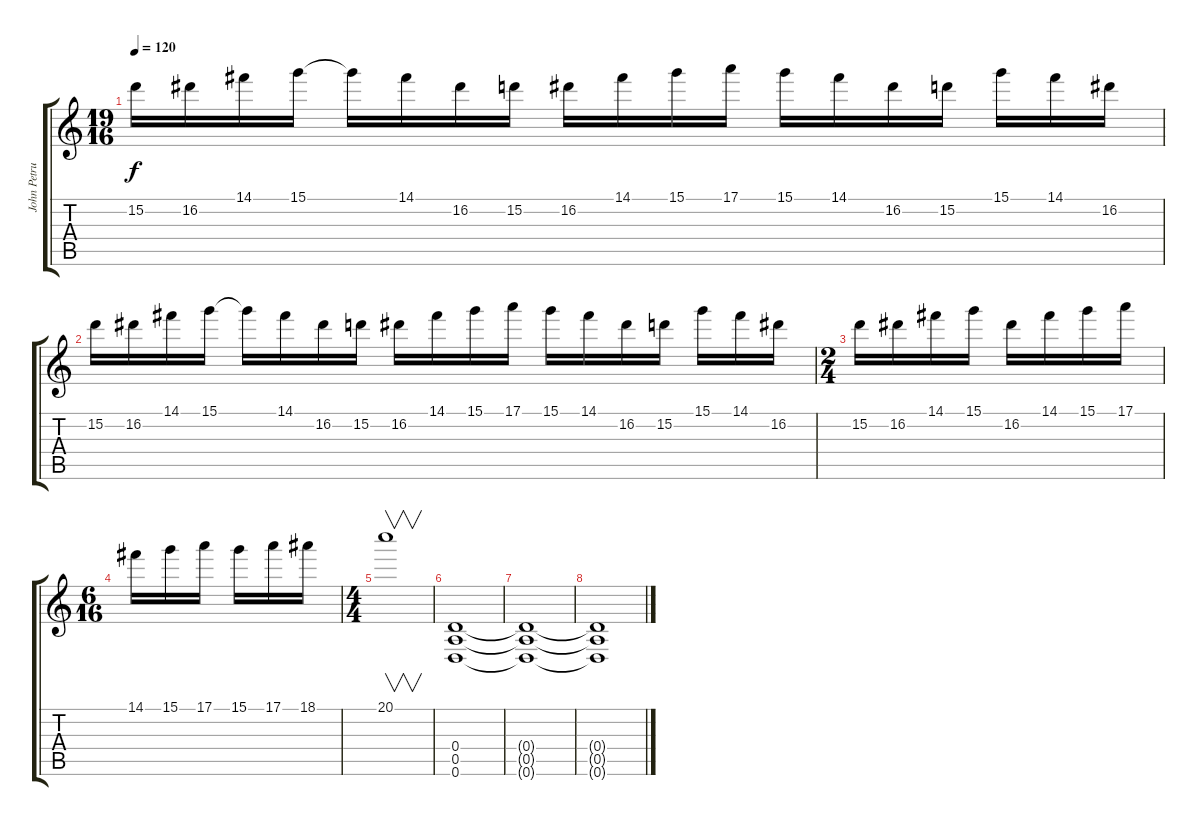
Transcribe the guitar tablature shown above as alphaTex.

\track ("John Petrucci - 6 Strings Guitar Dropped" "John Petru") {instrument acousticguitarsteel}
\staff {score tabs}
\tuning (E4 B3 G3 D3 A2 D2) {hide}
\ts (19 16)
\tempo 120
\clef g2
\ks c
15.2.16{dy f} 16.2.16 14.1.16 15.1.16 15.1{t}.16 14.1.16 16.2.16 15.2.16 16.2.16 14.1.16 15.1.16 17.1.16 15.1.16 14.1.16 16.2.16 15.2.16 15.1.16 14.1.16 16.2.16 |
15.2.16 16.2.16 14.1.16 15.1.16 15.1{t}.16 14.1.16 16.2.16 15.2.16 16.2.16 14.1.16 15.1.16 17.1.16 15.1.16 14.1.16 16.2.16 15.2.16 15.1.16 14.1.16 16.2.16 |
\ts (2 4)
15.2.16 16.2.16 14.1.16 15.1.16 16.2.16 14.1.16 15.1.16 17.1.16 |
\ts (6 16)
14.1.16 15.1.16 17.1.16 15.1.16 17.1.16 18.1.16 |
\ts (4 4)
20.1.1{v} |
(0.4 0.5 0.6).1 |
(0.4{t} 0.5{t} 0.6{t}).1 |
(0.4{t} 0.5{t} 0.6{t}).1
